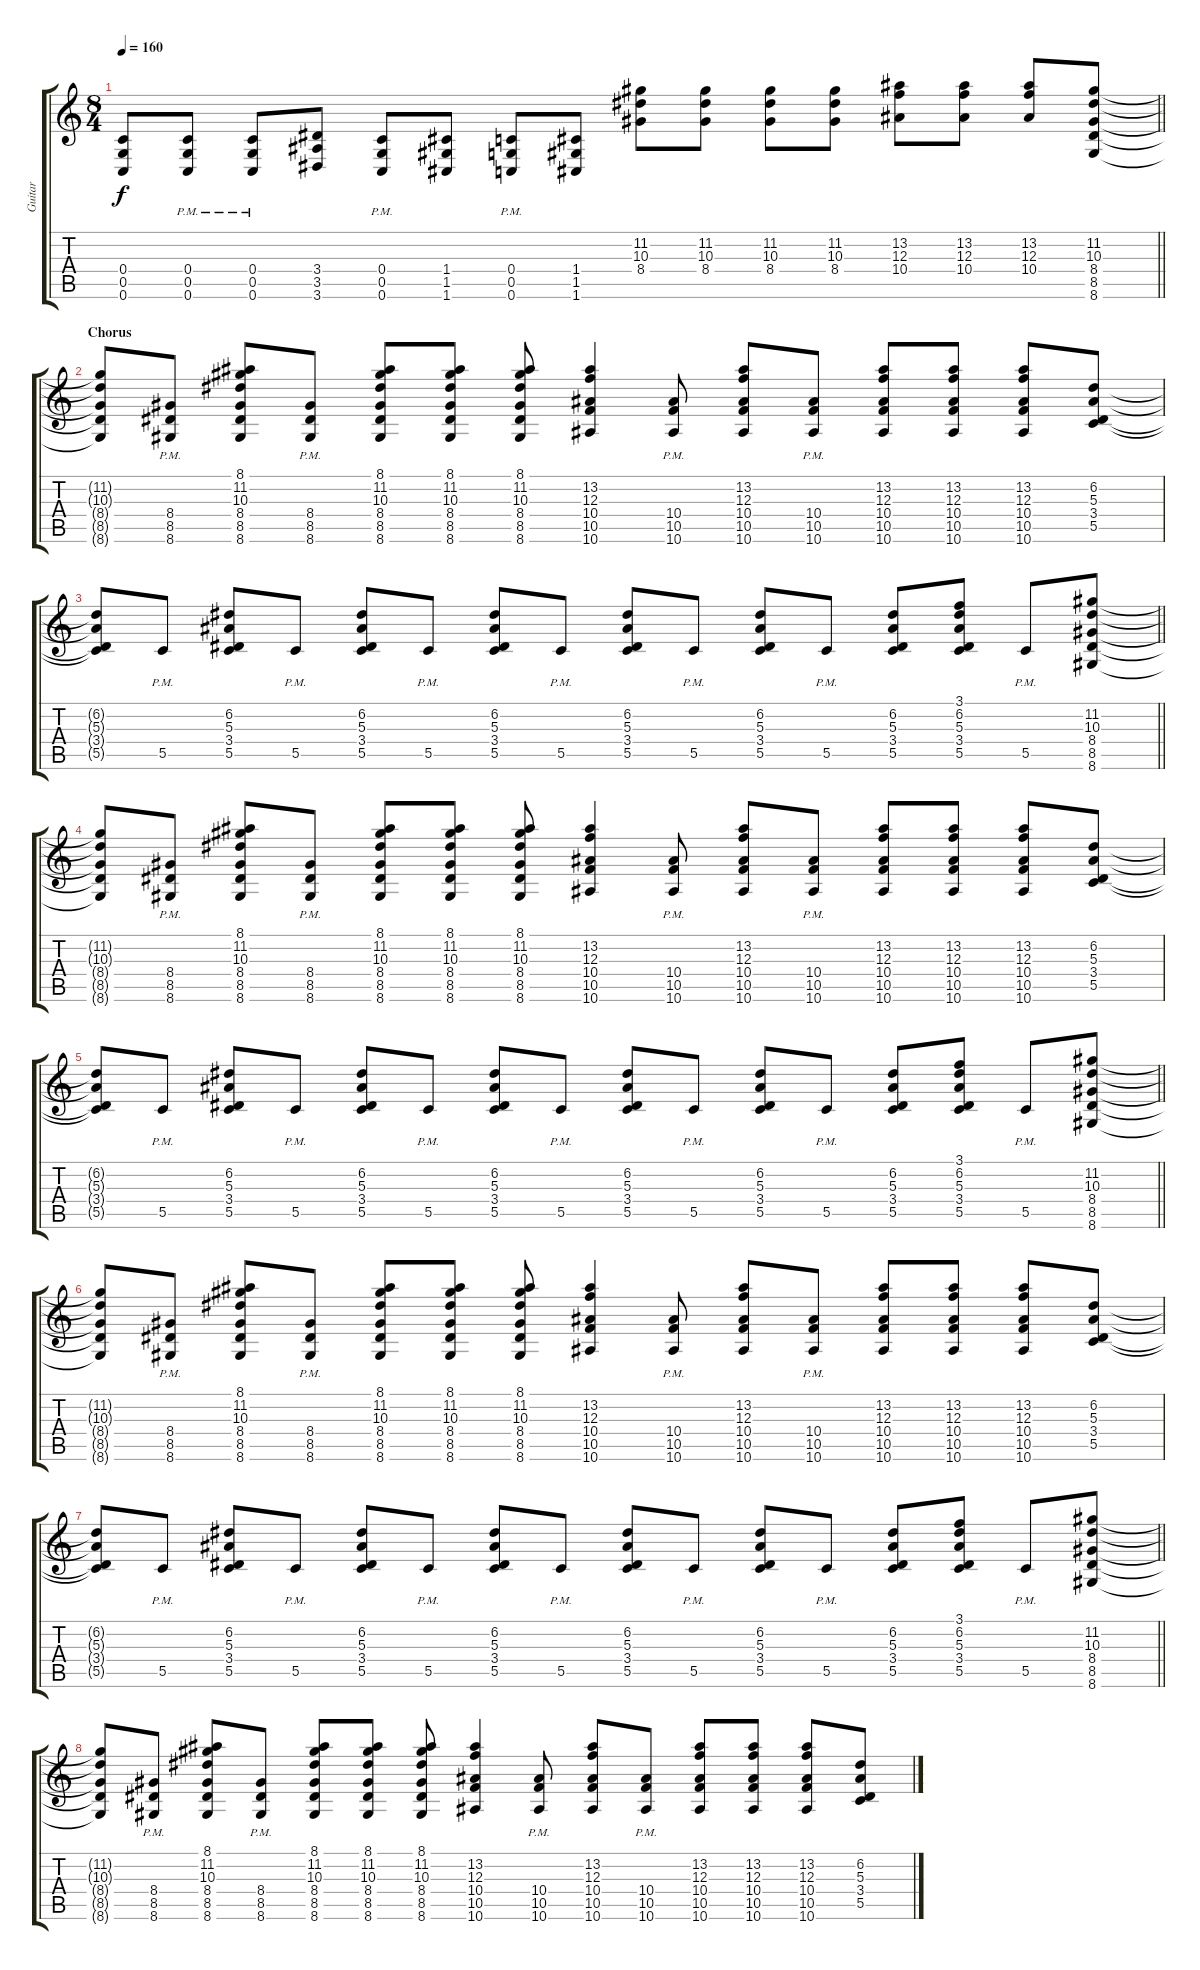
\track ("Guitar " "Guitar ") {instrument distortionguitar}
\staff {score tabs}
\tuning (D4 A3 F3 C3 G2 C2) {hide}
\ts (8 4)
\tempo 160
\clef g2
\barLineRight lightlight
\ks c
(0.4 0.5 0.6).8{dy f} (0.4{pm} 0.5{pm} 0.6{pm}).8 (0.4{pm} 0.5{pm} 0.6{pm}).8 (3.4 3.5 3.6).8 (0.4{pm} 0.5{pm} 0.6{pm}).8 (1.4 1.5 1.6).8 (0.4{pm} 0.5{pm} 0.6{pm}).8 (1.4 1.5 1.6).8 (11.2 10.3 8.4).8 (11.2 10.3 8.4).8 (11.2 10.3 8.4).8 (11.2 10.3 8.4).8 (13.2 12.3 10.4).8 (13.2 12.3 10.4).8 (13.2 12.3 10.4).8 (11.2 10.3 8.4 8.5 8.6).8 |
\section ("" "Chorus")
(11.2{t} 10.3{t} 8.4{t} 8.5{t} 8.6{t}).8 (8.4{pm} 8.5{pm} 8.6{pm}).8 (8.1 11.2 10.3 8.4 8.5 8.6).8 (8.4{pm} 8.5{pm} 8.6{pm}).8 (8.1 11.2 10.3 8.4 8.5 8.6).8 (8.1 11.2 10.3 8.4 8.5 8.6).8 (8.1 11.2 10.3 8.4 8.5 8.6).8 (13.2 12.3 10.4 10.5 10.6).4 (10.4{pm} 10.5{pm} 10.6{pm}).8 (13.2 12.3 10.4 10.5 10.6).8 (10.4{pm} 10.5{pm} 10.6{pm}).8 (13.2 12.3 10.4 10.5 10.6).8 (13.2 12.3 10.4 10.5 10.6).8 (13.2 12.3 10.4 10.5 10.6).8 (6.2 5.3 3.4 5.5).8 |
\barLineRight lightlight
(6.2{t} 5.3{t} 3.4{t} 5.5{t}).8 5.5{pm}.8 (6.2 5.3 3.4 5.5).8 5.5{pm}.8 (6.2 5.3 3.4 5.5).8 5.5{pm}.8 (6.2 5.3 3.4 5.5).8 5.5{pm}.8 (6.2 5.3 3.4 5.5).8 5.5{pm}.8 (6.2 5.3 3.4 5.5).8 5.5{pm}.8 (6.2 5.3 3.4 5.5).8 (3.1 6.2 5.3 3.4 5.5).8 5.5{pm}.8 (11.2 10.3 8.4 8.5 8.6).8 |
(11.2{t} 10.3{t} 8.4{t} 8.5{t} 8.6{t}).8 (8.4{pm} 8.5{pm} 8.6{pm}).8 (8.1 11.2 10.3 8.4 8.5 8.6).8 (8.4{pm} 8.5{pm} 8.6{pm}).8 (8.1 11.2 10.3 8.4 8.5 8.6).8 (8.1 11.2 10.3 8.4 8.5 8.6).8 (8.1 11.2 10.3 8.4 8.5 8.6).8 (13.2 12.3 10.4 10.5 10.6).4 (10.4{pm} 10.5{pm} 10.6{pm}).8 (13.2 12.3 10.4 10.5 10.6).8 (10.4{pm} 10.5{pm} 10.6{pm}).8 (13.2 12.3 10.4 10.5 10.6).8 (13.2 12.3 10.4 10.5 10.6).8 (13.2 12.3 10.4 10.5 10.6).8 (6.2 5.3 3.4 5.5).8 |
\barLineRight lightlight
(6.2{t} 5.3{t} 3.4{t} 5.5{t}).8 5.5{pm}.8 (6.2 5.3 3.4 5.5).8 5.5{pm}.8 (6.2 5.3 3.4 5.5).8 5.5{pm}.8 (6.2 5.3 3.4 5.5).8 5.5{pm}.8 (6.2 5.3 3.4 5.5).8 5.5{pm}.8 (6.2 5.3 3.4 5.5).8 5.5{pm}.8 (6.2 5.3 3.4 5.5).8 (3.1 6.2 5.3 3.4 5.5).8 5.5{pm}.8 (11.2 10.3 8.4 8.5 8.6).8 |
(11.2{t} 10.3{t} 8.4{t} 8.5{t} 8.6{t}).8 (8.4{pm} 8.5{pm} 8.6{pm}).8 (8.1 11.2 10.3 8.4 8.5 8.6).8 (8.4{pm} 8.5{pm} 8.6{pm}).8 (8.1 11.2 10.3 8.4 8.5 8.6).8 (8.1 11.2 10.3 8.4 8.5 8.6).8 (8.1 11.2 10.3 8.4 8.5 8.6).8 (13.2 12.3 10.4 10.5 10.6).4 (10.4{pm} 10.5{pm} 10.6{pm}).8 (13.2 12.3 10.4 10.5 10.6).8 (10.4{pm} 10.5{pm} 10.6{pm}).8 (13.2 12.3 10.4 10.5 10.6).8 (13.2 12.3 10.4 10.5 10.6).8 (13.2 12.3 10.4 10.5 10.6).8 (6.2 5.3 3.4 5.5).8 |
\barLineRight lightlight
(6.2{t} 5.3{t} 3.4{t} 5.5{t}).8 5.5{pm}.8 (6.2 5.3 3.4 5.5).8 5.5{pm}.8 (6.2 5.3 3.4 5.5).8 5.5{pm}.8 (6.2 5.3 3.4 5.5).8 5.5{pm}.8 (6.2 5.3 3.4 5.5).8 5.5{pm}.8 (6.2 5.3 3.4 5.5).8 5.5{pm}.8 (6.2 5.3 3.4 5.5).8 (3.1 6.2 5.3 3.4 5.5).8 5.5{pm}.8 (11.2 10.3 8.4 8.5 8.6).8 |
(11.2{t} 10.3{t} 8.4{t} 8.5{t} 8.6{t}).8 (8.4{pm} 8.5{pm} 8.6{pm}).8 (8.1 11.2 10.3 8.4 8.5 8.6).8 (8.4{pm} 8.5{pm} 8.6{pm}).8 (8.1 11.2 10.3 8.4 8.5 8.6).8 (8.1 11.2 10.3 8.4 8.5 8.6).8 (8.1 11.2 10.3 8.4 8.5 8.6).8 (13.2 12.3 10.4 10.5 10.6).4 (10.4{pm} 10.5{pm} 10.6{pm}).8 (13.2 12.3 10.4 10.5 10.6).8 (10.4{pm} 10.5{pm} 10.6{pm}).8 (13.2 12.3 10.4 10.5 10.6).8 (13.2 12.3 10.4 10.5 10.6).8 (13.2 12.3 10.4 10.5 10.6).8 (6.2 5.3 3.4 5.5).8
